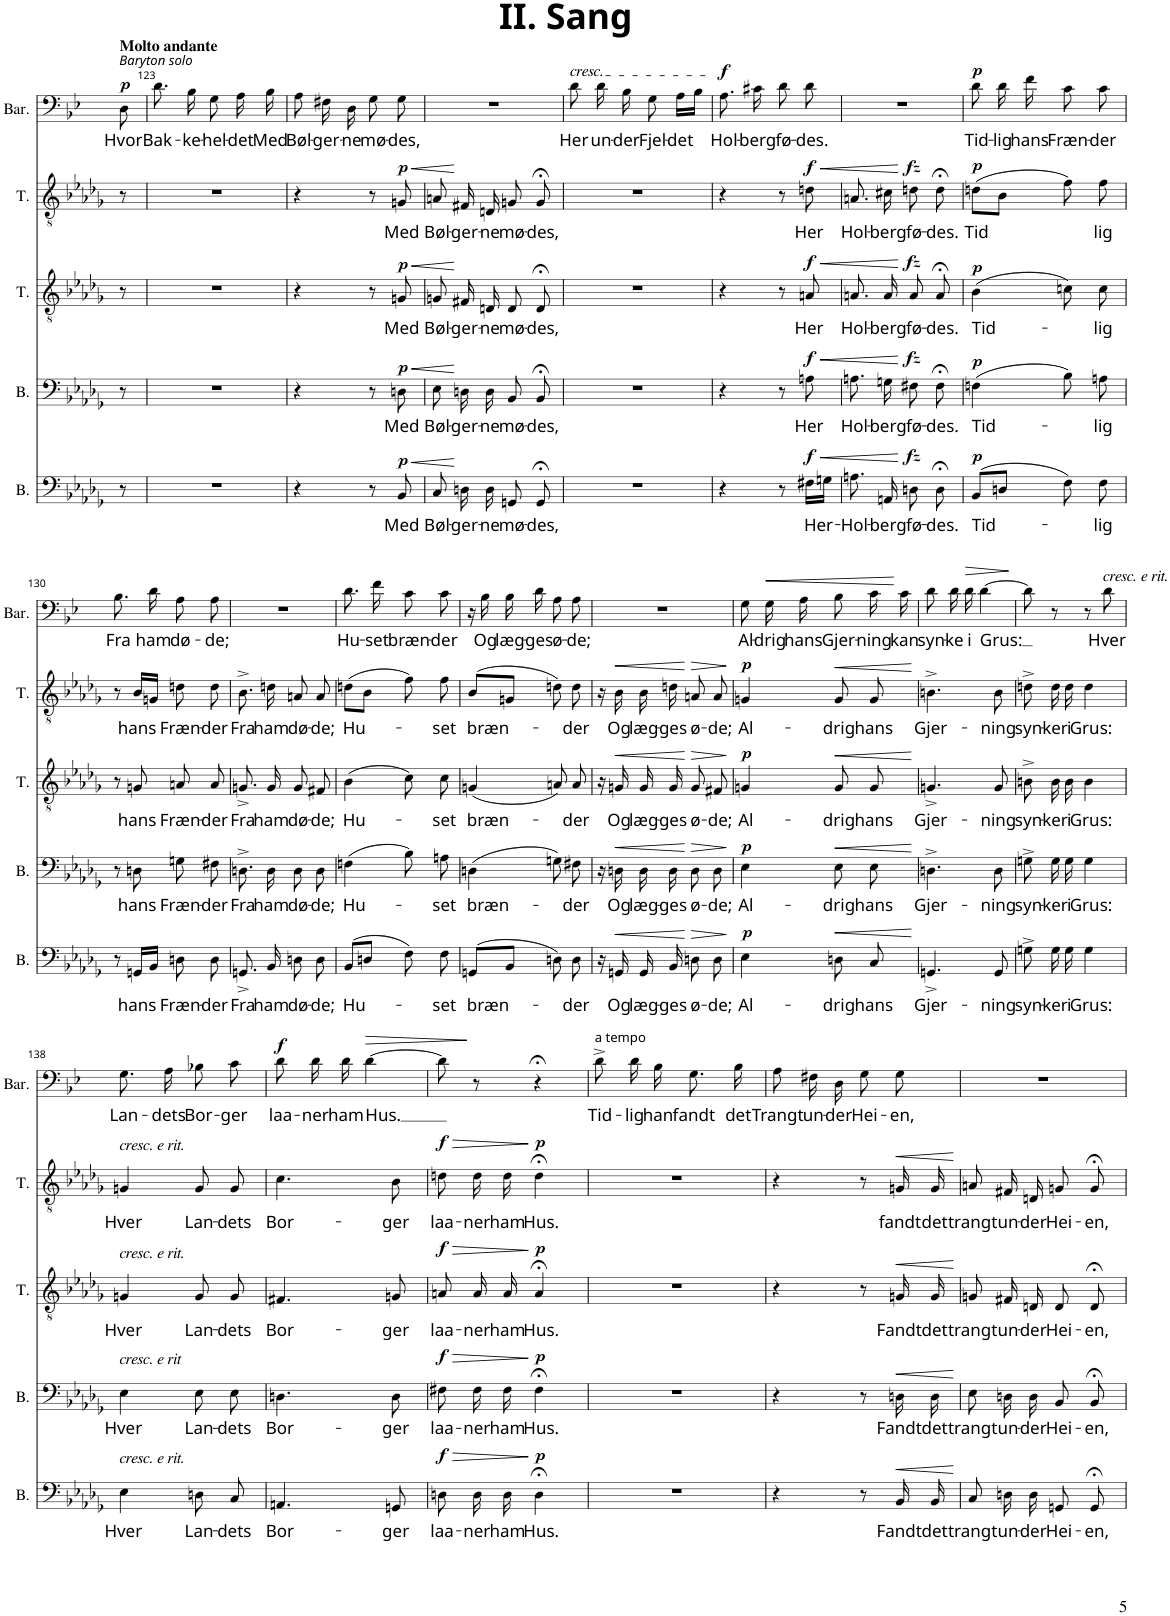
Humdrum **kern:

**kern	**text	**dynam	**kern	**text	**dynam	**kern	**text	**dynam	**kern	**text	**dynam	**kern	**text	**dynam
*part5	*part5	*part5	*part4	*part4	*part4	*part3	*part3	*part3	*part2	*part2	*part2	*part1	*part1	*part1
*staff5	*staff5	*staff5	*staff4	*staff4	*staff4	*staff3	*staff3	*staff3	*staff2	*staff2	*staff2	*staff1	*staff1	*staff1
*I"Bass	*	*	*I"Bass	*	*	*I"Tenor	*	*	*I"Tenor	*	*	*I"Baritone	*	*
*I'B.	*	*	*I'B.	*	*	*I'T.	*	*	*I'T.	*	*	*I'Bar.	*	*
!!LO:PB:g=z
*clefF4	*	*	*clefF4	*	*	*clefGv2	*	*	*clefGv2	*	*	*clefF4	*	*
*k[b-e-a-d-g-]	*	*	*k[b-e-a-d-g-]	*	*	*k[b-e-a-d-g-]	*	*	*k[b-e-a-d-g-]	*	*	*k[b-e-a-d-g-]	*	*
*M2/4	*	*	*M2/4	*	*	*M2/4	*	*	*M2/4	*	*	*M2/4	*	*
=122X1	=122X1	=122X1	=122X1	=122X1	=122X1	=122X1	=122X1	=122X1	=122X1	=122X1	=122X1	=122X1	=122X1	=122X1
!	!	!	!	!	!	!	!	!	!	!	!	!LO:TX:a:B:t=II. Sang	!	!
!	!	!	!	!	!	!	!	!	!	!	!	!LO:TX:a:B:t=Molto andante	!	!
!	!	!	!	!	!	!	!	!	!	!	!	!LO:TX:a:i:t=Baryton solo	!	!
!	!	!	!	!	!	!	!	!	!	!	!	!	!LO:LY:b	!LO:DY:a
8r	.	.	8r	.	.	8r	.	.	8r	.	.	8D\	Hvor	p
=123	=123	=123	=123	=123	=123	=123	=123	=123	=123	=123	=123	=123	=123	=123
!	!	!	!	!	!	!	!	!	!	!	!	!	!LO:LY:b	!
2r	.	.	2r	.	.	2r	.	.	2r	.	.	8.d\	Bak-	.
!	!	!	!	!	!	!	!	!	!	!	!	!	!LO:LY:b	!
.	.	.	.	.	.	.	.	.	.	.	.	16B-\	-ke-	.
!	!	!	!	!	!	!	!	!	!	!	!	!	!LO:LY:b	!
.	.	.	.	.	.	.	.	.	.	.	.	8G\	-hel-	.
!	!	!	!	!	!	!	!	!	!	!	!	!	!LO:LY:b	!
.	.	.	.	.	.	.	.	.	.	.	.	16A\	-det	.
!	!	!	!	!	!	!	!	!	!	!	!	!	!LO:LY:b	!
.	.	.	.	.	.	.	.	.	.	.	.	16B-\	Med	.
=124	=124	=124	=124	=124	=124	=124	=124	=124	=124	=124	=124	=124	=124	=124
!	!	!	!	!	!	!	!	!	!	!	!	!	!LO:LY:b	!
4r	.	.	4r	.	.	4r	.	.	4r	.	.	8A\	Bøl-	.
!	!	!	!	!	!	!	!	!	!	!	!	!	!LO:LY:b	!
.	.	.	.	.	.	.	.	.	.	.	.	16F#X\	-ger-	.
!	!	!	!	!	!	!	!	!	!	!	!	!	!LO:LY:b	!
.	.	.	.	.	.	.	.	.	.	.	.	16D\	-ne	.
!	!	!	!	!	!	!	!	!	!	!	!	!	!LO:LY:b	!
8r	.	.	8r	.	.	8r	.	.	8r	.	.	8G\	mø-	.
!	!LO:LY:b	!LO:HP:b	!	!LO:LY:b	!LO:HP:b	!	!LO:LY:b	!LO:HP:b	!	!LO:LY:b	!LO:HP:b	!	!LO:LY:b	!
!	!	!LO:DY:n=1:a	!	!	!LO:DY:n=1:a	!	!	!LO:DY:n=1:a	!	!	!LO:DY:n=1:a	!	!	!
8BB-/	Med	< p	8Dn\	Med	< p	8Gn/	Med	< p	8Gn/	Med	< p	8G\	-des,	.
=125	=125	=125	=125	=125	=125	=125	=125	=125	=125	=125	=125	=125	=125	=125
!	!LO:LY:b	!	!	!LO:LY:b	!	!	!LO:LY:b	!	!	!LO:LY:b	!	!	!	!
8C/	Bøl-	.	8E-\L	Bøl-	.	8Gn/L	Bøl-	.	8An/	Bøl-	.	2r	.	.
!	!LO:LY:b	!	!	!LO:LY:b	!	!	!LO:LY:b	!	!	!LO:LY:b	!	!	!	!
16Dn\	-ger-	[	16Dn\L	-ger-	[	16F#X/L	-ger-	[	16F#X/	-ger-	[	.	.	.
!	!LO:LY:b	!	!	!LO:LY:b	!	!	!LO:LY:b	!	!	!LO:LY:b	!	!	!	!
16D\	-ne	.	16D\JJ	-ne	.	16Dn/JJ	-ne	.	16Dn/	-ne	.	.	.	.
!	!LO:LY:b	!	!	!LO:LY:b	!	!	!LO:LY:b	!	!	!LO:LY:b	!	!	!	!
8GGn/	mø-	.	8BB-/L	mø-	.	8D/L	mø-	.	8Gn/	mø-	.	.	.	.
!	!LO:LY:b	!	!	!LO:LY:b	!	!	!LO:LY:b	!	!	!LO:LY:b	!	!	!	!
8GG;</	-des,	.	8BB-;</J	-des,	.	8D;</J	-des,	.	8G;</	-des,	.	.	.	.
=126	=126	=126	=126	=126	=126	=126	=126	=126	=126	=126	=126	=126	=126	=126
!	!	!	!	!	!	!	!	!	!	!	!	!LO:TX:a:i:t=cresc.	!	!
!	!	!	!	!	!	!	!	!	!	!	!	!	!LO:LY:b	!
2r	.	.	2r	.	.	2r	.	.	2r	.	.	8d\	Her	.
!	!	!	!	!	!	!	!	!	!	!	!	!	!LO:LY:b	!
.	.	.	.	.	.	.	.	.	.	.	.	16d\	un-	.
!	!	!	!	!	!	!	!	!	!	!	!	!	!LO:LY:b	!
.	.	.	.	.	.	.	.	.	.	.	.	16B-\	-der	.
!	!	!	!	!	!	!	!	!	!	!	!	!	!LO:LY:b	!
.	.	.	.	.	.	.	.	.	.	.	.	8G\	Fjel-	.
!	!	!	!	!	!	!	!	!	!	!	!	!	!LO:LY:b	!
.	.	.	.	.	.	.	.	.	.	.	.	16A\LL	-det	.
.	.	.	.	.	.	.	.	.	.	.	.	16B-\JJ	.	.
=127	=127	=127	=127	=127	=127	=127	=127	=127	=127	=127	=127	=127	=127	=127
!	!	!	!	!	!	!	!	!	!	!	!	!	!LO:LY:b	!LO:DY:a
4r	.	.	4r	.	.	4r	.	.	4r	.	.	8.A\	Hol-	f
!	!	!	!	!	!	!	!	!	!	!	!	!	!LO:LY:b	!
.	.	.	.	.	.	.	.	.	.	.	.	16c#X\	-berg	.
!	!	!	!	!	!	!	!	!	!	!	!	!	!LO:LY:b	!
8r	.	.	8r	.	.	8r	.	.	8r	.	.	8d\	fø-	.
!	!LO:LY:b	!LO:HP:b	!	!LO:LY:b	!LO:HP:b	!	!LO:LY:b	!LO:HP:b	!	!LO:LY:b	!LO:HP:b	!	!LO:LY:b	!
!	!	!LO:DY:n=1:a	!	!	!LO:DY:n=1:a	!	!	!LO:DY:n=1:a	!	!	!LO:DY:n=1:a	!	!	!
16F#X\LL	Her-	< f	8An\	Her	< f	8An/	Her	< f	8dn\	Her	< f	8d\	-des.	.
16Gn\JJ	.	.	.	.	.	.	.	.	.	.	.	.	.	.
=128	=128	=128	=128	=128	=128	=128	=128	=128	=128	=128	=128	=128	=128	=128
!	!LO:LY:b	!	!	!LO:LY:b	!	!	!LO:LY:b	!	!	!LO:LY:b	!	!	!	!
8.An\	-Hol-	.	8.An\L	Hol-	.	8.An/L	Hol-	.	8.An/	Hol-	.	2r	.	.
!	!LO:LY:b	!	!	!LO:LY:b	!	!	!LO:LY:b	!	!	!LO:LY:b	!	!	!	!
16AAn/	-berg	.	16Gn\Jk	-berg	.	16A/Jk	-berg	.	16c#X\	-berg	.	.	.	.
!	!LO:LY:b	!LO:DY:n=1:a	!	!LO:LY:b	!LO:DY:n=1:a	!	!LO:LY:b	!LO:DY:n=1:a	!	!LO:LY:b	!LO:DY:n=1:a	!	!	!
8Dn\	fø-	[ fz	8F#X\L	fø-	[ fz	8A/L	fø-	[ fz	8dn\	fø-	[ fz	.	.	.
!	!LO:LY:b	!	!	!LO:LY:b	!	!	!LO:LY:b	!	!	!LO:LY:b	!	!	!	!
8D;<\	-des.	.	8F#;<\J	-des.	.	8A;</J	-des.	.	8d;<\	-des.	.	.	.	.
=129	=129	=129	=129	=129	=129	=129	=129	=129	=129	=129	=129	=129	=129	=129
!	!LO:LY:b	!LO:DY:a	!	!LO:LY:b	!LO:DY:a	!	!LO:LY:b	!LO:DY:a	!	!LO:LY:b	!LO:DY:a	!	!LO:LY:b	!LO:DY:a
(8BB-/L	Tid-	p	(4Fn\	Tid-	p	(4B-\	Tid-	p	(8dn\L	Tid	p	8d\	Tid-	p
!	!	!	!	!	!	!	!	!	!	!	!	!	!LO:LY:b	!
8Dn/J	.	.	.	.	.	.	.	.	8B-\J	.	.	16d\	-lig	.
!	!	!	!	!	!	!	!	!	!	!	!	!	!LO:LY:b	!
.	.	.	.	.	.	.	.	.	.	.	.	16f\	hans	.
!	!	!	!	!	!	!	!	!	!	!	!	!	!LO:LY:b	!
8F\)	.	.	8B-\L)	.	.	8cn\L)	.	.	8f\)	.	.	8c\	Fræn-	.
!	!LO:LY:b	!	!	!LO:LY:b	!	!	!LO:LY:b	!	!	!LO:LY:b	!	!	!LO:LY:b	!
8F\	-lig	.	8An\J	-lig	.	8c\J	-lig	.	8f\	lig	.	8c\	-der	.
!!LO:LB:g=z
=130	=130	=130	=130	=130	=130	=130	=130	=130	=130	=130	=130	=130	=130	=130
!	!	!	!	!	!	!	!	!	!	!	!	!	!LO:LY:b	!
8r	.	.	8r	.	.	8r	.	.	8r	.	.	8.B-\	Fra	.
!	!LO:LY:b	!	!	!LO:LY:b	!	!	!LO:LY:b	!	!	!LO:LY:b	!	!	!	!
16GGn/LL	hans	.	8Dn\	hans	.	8Gn/	hans	.	16B-/LL	hans	.	.	.	.
!	!	!	!	!	!	!	!	!	!	!	!	!	!LO:LY:b	!
16BB-/JJ	.	.	.	.	.	.	.	.	16Gn/JJ	.	.	16d\	ham	.
!	!LO:LY:b	!	!	!LO:LY:b	!	!	!LO:LY:b	!	!	!LO:LY:b	!	!	!LO:LY:b	!
8Dn\	Fræn-	.	8Gn\L	Fræn-	.	8An/L	Fræn-	.	8dn\	Fræn-	.	8A\	dø-	.
!	!LO:LY:b	!	!	!LO:LY:b	!	!	!LO:LY:b	!	!	!LO:LY:b	!	!	!LO:LY:b	!
8D\	-der	.	8F#X\J	-der	.	8A/J	-der	.	8d\	-der	.	8A\	-de;	.
=131	=131	=131	=131	=131	=131	=131	=131	=131	=131	=131	=131	=131	=131	=131
!	!LO:LY:b	!	!	!LO:LY:b	!	!	!LO:LY:b	!	!	!LO:LY:b	!	!	!	!
8.GGn^/	Fra	.	8.Dn^\L	Fra	.	8.Gn^/L	Fra	.	8.B-^\	Fra	.	2r	.	.
!	!LO:LY:b	!	!	!LO:LY:b	!	!	!LO:LY:b	!	!	!LO:LY:b	!	!	!	!
16BB-/	ham	.	16D\Jk	ham	.	16G/Jk	ham	.	16dn\	ham	.	.	.	.
!	!LO:LY:b	!	!	!LO:LY:b	!	!	!LO:LY:b	!	!	!LO:LY:b	!	!	!	!
8Dn\	dø-	.	8D\L	dø-	.	8G/L	dø-	.	8An/	dø-	.	.	.	.
!	!LO:LY:b	!	!	!LO:LY:b	!	!	!LO:LY:b	!	!	!LO:LY:b	!	!	!	!
8D\	-de;	.	8D\J	-de;	.	8F#X/J	-de;	.	8A/	-de;	.	.	.	.
=132	=132	=132	=132	=132	=132	=132	=132	=132	=132	=132	=132	=132	=132	=132
!	!LO:LY:b	!	!	!LO:LY:b	!	!	!LO:LY:b	!	!	!LO:LY:b	!	!	!LO:LY:b	!
(8BB-/L	Hu-	.	(4Fn\	Hu-	.	(4B-\	Hu-	.	(8dn\L	Hu-	.	8.d\	Hu-	.
8Dn/J	.	.	.	.	.	.	.	.	8B-\J	.	.	.	.	.
!	!	!	!	!	!	!	!	!	!	!	!	!	!LO:LY:b	!
.	.	.	.	.	.	.	.	.	.	.	.	16f\	-set	.
!	!	!	!	!	!	!	!	!	!	!	!	!	!LO:LY:b	!
8F\)	.	.	8B-\L)	.	.	8c\L)	.	.	8f\)	.	.	8c\	bræn-	.
!	!LO:LY:b	!	!	!LO:LY:b	!	!	!LO:LY:b	!	!	!LO:LY:b	!	!	!LO:LY:b	!
8F\	-set	.	8An\J	-set	.	8c\J	-set	.	8f\	-set	.	8c\	-der	.
=133	=133	=133	=133	=133	=133	=133	=133	=133	=133	=133	=133	=133	=133	=133
!	!LO:LY:b	!	!	!LO:LY:b	!	!	!LO:LY:b	!	!	!LO:LY:b	!	!	!	!
(8GGn/L	bræn-	.	(4Dn\	bræn-	.	(4Gn/	bræn-	.	(8B-/L	bræn-	.	16r	.	.
!	!	!	!	!	!	!	!	!	!	!	!	!	!LO:LY:b	!
.	.	.	.	.	.	.	.	.	.	.	.	16B-\	Og	.
!	!	!	!	!	!	!	!	!	!	!	!	!	!LO:LY:b	!
8BB-/J	.	.	.	.	.	.	.	.	8Gn/J	.	.	16B-\	læg-	.
!	!	!	!	!	!	!	!	!	!	!	!	!	!LO:LY:b	!
.	.	.	.	.	.	.	.	.	.	.	.	16d\	-ges	.
!	!	!	!	!	!	!	!	!	!	!	!	!	!LO:LY:b	!
8Dn\)	.	.	8Gn\L)	.	.	8An/L)	.	.	8dn\)	.	.	8A\	ø-	.
!	!LO:LY:b	!	!	!LO:LY:b	!	!	!LO:LY:b	!	!	!LO:LY:b	!	!	!LO:LY:b	!
8D\	-der	.	8F#X\J	-der	.	8A/J	-der	.	8d\	-der	.	8A\	-de;	.
=134	=134	=134	=134	=134	=134	=134	=134	=134	=134	=134	=134	=134	=134	=134
16r	.	.	16r	.	.	16r	.	.	16r	.	.	2r	.	.
!	!LO:LY:b	!LO:HP:b	!	!LO:LY:b	!LO:HP:b	!	!LO:LY:b	!LO:HP:b	!	!LO:LY:b	!LO:HP:b	!	!	!
16GGn/	Og	<	16Dn\LL	Og	<	16Gn/LL	Og	<	16B-\	Og	<	.	.	.
!	!LO:LY:b	!	!	!LO:LY:b	!	!	!LO:LY:b	!	!	!LO:LY:b	!	!	!	!
16GG/	læg-	.	16D\	læg-	.	16G/	læg-	.	16B-\	læg-	.	.	.	.
!	!LO:LY:b	!	!	!LO:LY:b	!	!	!LO:LY:b	!	!	!LO:LY:b	!	!	!	!
16BB-/	-ges	.	16D\JJ	-ges	.	16G/JJ	-ges	.	16dn\	-ges	.	.	.	.
!	!LO:LY:b	!LO:HP:n=1:b	!	!LO:LY:b	!LO:HP:n=1:b	!	!LO:LY:b	!LO:HP:n=1:b	!	!LO:LY:b	!LO:HP:n=1:b	!	!	!
8Dn\	ø-	[ >	8D\L	ø-	[ >	8G/L	ø-	[ >	8An/	ø-	[ >	.	.	.
!	!LO:LY:b	!	!	!LO:LY:b	!	!	!LO:LY:b	!	!	!LO:LY:b	!	!	!	!
8D\	-de;	.	8D\J	-de;	.	8F#X/J	-de;	.	8A/	-de;	.	.	.	.
.	.	]	.	.	]	.	.	]	.	.	]	.	.	.
=135	=135	=135	=135	=135	=135	=135	=135	=135	=135	=135	=135	=135	=135	=135
!	!LO:LY:b	!LO:DY:a	!	!LO:LY:b	!LO:DY:a	!	!LO:LY:b	!LO:DY:a	!	!LO:LY:b	!LO:DY:a	!	!LO:LY:b	!
4E-\	Al-	p	4E-\	Al-	p	4Gn/	Al-	p	4Gn/	Al-	p	8G\	Al-	.
!	!	!	!	!	!	!	!	!	!	!	!	!	!LO:LY:b	!LO:HP:b
.	.	.	.	.	.	.	.	.	.	.	.	16G\	-drig	<
!	!	!	!	!	!	!	!	!	!	!	!	!	!LO:LY:b	!
.	.	.	.	.	.	.	.	.	.	.	.	16A\	hans	.
!	!LO:LY:b	!LO:HP:b	!	!LO:LY:b	!LO:HP:b	!	!LO:LY:b	!LO:HP:b	!	!LO:LY:b	!LO:HP:b	!	!LO:LY:b	!
8Dn\	-drig	<	8E-\L	-drig	<	8G/L	-drig	<	8G/	-drig	<	8B-\	Gjer-	.
!	!LO:LY:b	!	!	!LO:LY:b	!	!	!LO:LY:b	!	!	!LO:LY:b	!	!	!LO:LY:b	!
8C/	hans	.	8E-\J	hans	.	8G/J	hans	.	8G/	hans	.	16c\	-ning	.
!	!	!	!	!	!	!	!	!	!	!	!	!	!LO:LY:b	!
.	.	.	.	.	.	.	.	.	.	.	.	16c\	kan	[
.	.	[	.	.	[	.	.	[	.	.	[	.	.	.
=136	=136	=136	=136	=136	=136	=136	=136	=136	=136	=136	=136	=136	=136	=136
!	!LO:LY:b	!	!	!LO:LY:b	!	!	!LO:LY:b	!	!	!LO:LY:b	!	!	!LO:LY:b	!
4.GGn^/	Gjer-	.	4.Dn^\	Gjer-	.	4.Gn^/	Gjer-	.	4.Bn^\	Gjer-	.	8d\	syn-	.
!	!	!	!	!	!	!	!	!	!	!	!	!	!LO:LY:b	!
.	.	.	.	.	.	.	.	.	.	.	.	16d\	-ke	.
!	!	!	!	!	!	!	!	!	!	!	!	!	!LO:LY:b	!LO:HP:b
.	.	.	.	.	.	.	.	.	.	.	.	16d\	i	>
!	!	!	!	!	!	!	!	!	!	!	!	!	!LO:LY:b	!
.	.	.	.	.	.	.	.	.	.	.	.	[4d\	Grus:	.
!	!LO:LY:b	!	!	!LO:LY:b	!	!	!LO:LY:b	!	!	!LO:LY:b	!	!	!	!
8GG/	-ning	.	8D\	-ning	.	8G/	-ning	.	8B\	-ning	.	.	.	.
.	.	.	.	.	.	.	.	.	.	.	.	.	.	]
=137	=137	=137	=137	=137	=137	=137	=137	=137	=137	=137	=137	=137	=137	=137
!	!LO:LY:b	!	!	!LO:LY:b	!	!	!LO:LY:b	!	!	!LO:LY:b	!	!	!	!
8Gn^\	syn-	.	8Gn^\L	syn-	.	8Bn^\L	syn-	.	8dn^\	syn-	.	8d\]	.	.
!	!LO:LY:b	!	!	!LO:LY:b	!	!	!LO:LY:b	!	!	!LO:LY:b	!	!	!	!
16G\	-ker	.	16G\L	-ker	.	16B\L	-ker	.	16d\	-ker	.	8r	.	.
!	!LO:LY:b	!	!	!LO:LY:b	!	!	!LO:LY:b	!	!	!LO:LY:b	!	!	!	!
16G\	i	.	16G\JJ	i	.	16B\JJ	i	.	16d\	i	.	.	.	.
!	!LO:LY:b	!	!	!LO:LY:b	!	!	!LO:LY:b	!	!	!LO:LY:b	!	!	!	!
4G\	Grus:	.	4G\	Grus:	.	4B\	Grus:	.	4d\	Grus:	.	8r	.	.
!	!	!	!	!	!	!	!	!	!	!	!	!LO:TX:a:i:t=cresc. e rit.	!	!
!	!	!	!	!	!	!	!	!	!	!	!	!	!LO:LY:b	!
.	.	.	.	.	.	.	.	.	.	.	.	8d\	Hver	.
!!LO:LB:g=z
=138	=138	=138	=138	=138	=138	=138	=138	=138	=138	=138	=138	=138	=138	=138
!	!	!	!	!	!	!	!	!	!LO:TX:a:i:t=cresc. e rit.	!	!	!	!	!
!	!	!	!	!	!	!LO:TX:a:i:t=cresc. e rit.	!	!	!	!	!	!	!	!
!	!	!	!LO:TX:a:i:t=cresc. e rit	!	!	!	!	!	!	!	!	!	!	!
!LO:TX:a:i:t=cresc. e rit.	!	!	!	!	!	!	!	!	!	!	!	!	!	!
!	!LO:LY:b	!	!	!LO:LY:b	!	!	!LO:LY:b	!	!	!LO:LY:b	!	!	!LO:LY:b	!
4E-\	Hver	.	4E-\	Hver	.	4Gn/	Hver	.	4Gn/	Hver	.	8.G\	Lan-	.
!	!	!	!	!	!	!	!	!	!	!	!	!	!LO:LY:b	!
.	.	.	.	.	.	.	.	.	.	.	.	16A\	-dets	.
!	!LO:LY:b	!	!	!LO:LY:b	!	!	!LO:LY:b	!	!	!LO:LY:b	!	!	!LO:LY:b	!
8Dn\	Lan-	.	8E-\L	Lan-	.	8G/L	Lan-	.	8G/	Lan-	.	8B-X\	Bor-	.
!	!LO:LY:b	!	!	!LO:LY:b	!	!	!LO:LY:b	!	!	!LO:LY:b	!	!	!LO:LY:b	!
8C/	-dets	.	8E-\J	-dets	.	8G/J	-dets	.	8G/	-dets	.	8c\	-ger	.
=139	=139	=139	=139	=139	=139	=139	=139	=139	=139	=139	=139	=139	=139	=139
!	!LO:LY:b	!	!	!LO:LY:b	!	!	!LO:LY:b	!	!	!LO:LY:b	!	!	!LO:LY:b	!LO:DY:a
4.AAn/	Bor-	.	4.Dn\	Bor-	.	4.F#X/	Bor-	.	4.c\	Bor-	.	8d\	laa-	f
!	!	!	!	!	!	!	!	!	!	!	!	!	!LO:LY:b	!
.	.	.	.	.	.	.	.	.	.	.	.	16d\	-ner	.
!	!	!	!	!	!	!	!	!	!	!	!	!	!LO:LY:b	!
.	.	.	.	.	.	.	.	.	.	.	.	16d\	ham	.
!	!	!	!	!	!	!	!	!	!	!	!	!	!LO:LY:b	!LO:HP:b
.	.	.	.	.	.	.	.	.	.	.	.	[4d\	Hus.	>
!	!LO:LY:b	!	!	!LO:LY:b	!	!	!LO:LY:b	!	!	!LO:LY:b	!	!	!	!
8GGn/	-ger	.	8D\	-ger	.	8Gn/	-ger	.	8B-\	-ger	.	.	.	.
=140	=140	=140	=140	=140	=140	=140	=140	=140	=140	=140	=140	=140	=140	=140
!	!LO:LY:b	!LO:HP:b	!	!LO:LY:b	!LO:HP:b	!	!LO:LY:b	!LO:HP:b	!	!LO:LY:b	!LO:HP:b	!	!	!
!	!	!LO:DY:n=1:a	!	!	!LO:DY:n=1:a	!	!	!LO:DY:n=1:a	!	!	!LO:DY:n=1:a	!	!	!
8Dn\	laa-	> f	8F#X\L	laa-	> f	8An/L	laa-	> f	8dn\	laa-	> f	8d\]	.	.
!	!LO:LY:b	!	!	!LO:LY:b	!	!	!LO:LY:b	!	!	!LO:LY:b	!	!	!	!
16D\	-ner	.	16F#\L	-ner	.	16A/L	-ner	.	16d\	-ner	.	8r	.	]
!	!LO:LY:b	!	!	!LO:LY:b	!	!	!LO:LY:b	!	!	!LO:LY:b	!	!	!	!
16D\	ham	.	16F#\JJ	ham	.	16A/JJ	ham	.	16d\	ham	.	.	.	.
!	!LO:LY:b	!LO:DY:n=2:a	!	!LO:LY:b	!LO:DY:n=2:a	!	!LO:LY:b	!LO:DY:n=2:a	!	!LO:LY:b	!LO:DY:n=2:a	!	!	!
4D;<\	Hus.	] p	4F#;<\	Hus.	] p	4A;</	Hus.	] p	4d;<\	Hus.	] p	4r;<	.	.
=141	=141	=141	=141	=141	=141	=141	=141	=141	=141	=141	=141	=141	=141	=141
!	!	!	!	!	!	!	!	!	!	!	!	!LO:TX:a:t=a tempo	!	!
!	!	!	!	!	!	!	!	!	!	!	!	!	!LO:LY:b	!
2r	.	.	2r	.	.	2r	.	.	2r	.	.	8d^\	Tid-	.
!	!	!	!	!	!	!	!	!	!	!	!	!	!LO:LY:b	!
.	.	.	.	.	.	.	.	.	.	.	.	16d\	-lig	.
!	!	!	!	!	!	!	!	!	!	!	!	!	!LO:LY:b	!
.	.	.	.	.	.	.	.	.	.	.	.	16B-\	han	.
!	!	!	!	!	!	!	!	!	!	!	!	!	!LO:LY:b	!
.	.	.	.	.	.	.	.	.	.	.	.	8.G\	fandt	.
!	!	!	!	!	!	!	!	!	!	!	!	!	!LO:LY:b	!
.	.	.	.	.	.	.	.	.	.	.	.	16B-\	det	.
=142	=142	=142	=142	=142	=142	=142	=142	=142	=142	=142	=142	=142	=142	=142
!	!	!	!	!	!	!	!	!	!	!	!	!	!LO:LY:b	!
4r	.	.	4r	.	.	4r	.	.	4r	.	.	8A\	Trangt	.
!	!	!	!	!	!	!	!	!	!	!	!	!	!LO:LY:b	!
.	.	.	.	.	.	.	.	.	.	.	.	16F#X\	un-	.
!	!	!	!	!	!	!	!	!	!	!	!	!	!LO:LY:b	!
.	.	.	.	.	.	.	.	.	.	.	.	16D\	-der	.
!	!	!	!	!	!	!	!	!	!	!	!	!	!LO:LY:b	!
8r	.	.	8r	.	.	8r	.	.	8r	.	.	8G\	Hei-	.
!	!LO:LY:b	!LO:HP:b	!	!LO:LY:b	!LO:HP:b	!	!LO:LY:b	!LO:HP:b	!	!LO:LY:b	!LO:HP:b	!	!LO:LY:b	!
16BB-/	Fandt	<	16Dn\LL	Fandt	<	16Gn/LL	Fandt	<	16Gn/	fandt	<	8G\	-en,	.
!	!LO:LY:b	!	!	!LO:LY:b	!	!	!LO:LY:b	!	!	!LO:LY:b	!	!	!	!
16BB-/	det	.	16D\JJ	det	.	16G/JJ	det	.	16G/	det	.	.	.	.
.	.	[	.	.	[	.	.	[	.	.	[	.	.	.
=143	=143	=143	=143	=143	=143	=143	=143	=143	=143	=143	=143	=143	=143	=143
!	!LO:LY:b	!	!	!LO:LY:b	!	!	!LO:LY:b	!	!	!LO:LY:b	!	!	!	!
8C/	trangt	.	8E-\L	trangt	.	8Gn/L	trangt	.	8An/	trangt	.	2r	.	.
!	!LO:LY:b	!	!	!LO:LY:b	!	!	!LO:LY:b	!	!	!LO:LY:b	!	!	!	!
16Dn\	un-	.	16Dn\L	un-	.	16F#X/L	un-	.	16F#X/	un-	.	.	.	.
!	!LO:LY:b	!	!	!LO:LY:b	!	!	!LO:LY:b	!	!	!LO:LY:b	!	!	!	!
16D\	-der	.	16D\JJ	-der	.	16Dn/JJ	-der	.	16Dn/	-der	.	.	.	.
!	!LO:LY:b	!	!	!LO:LY:b	!	!	!LO:LY:b	!	!	!LO:LY:b	!	!	!	!
8GGn/	Hei-	.	8BB-/L	Hei-	.	8D/L	Hei-	.	8Gn/	Hei-	.	.	.	.
!	!LO:LY:b	!	!	!LO:LY:b	!	!	!LO:LY:b	!	!	!LO:LY:b	!	!	!	!
8GG;</	-en,	.	8BB-;</J	-en,	.	8D;</J	-en,	.	8G;</	-en,	.	.	.	.
=	=	=	=	=	=	=	=	=	=	=	=	=	=	=
*-	*-	*-	*-	*-	*-	*-	*-	*-	*-	*-	*-	*-	*-	*-
